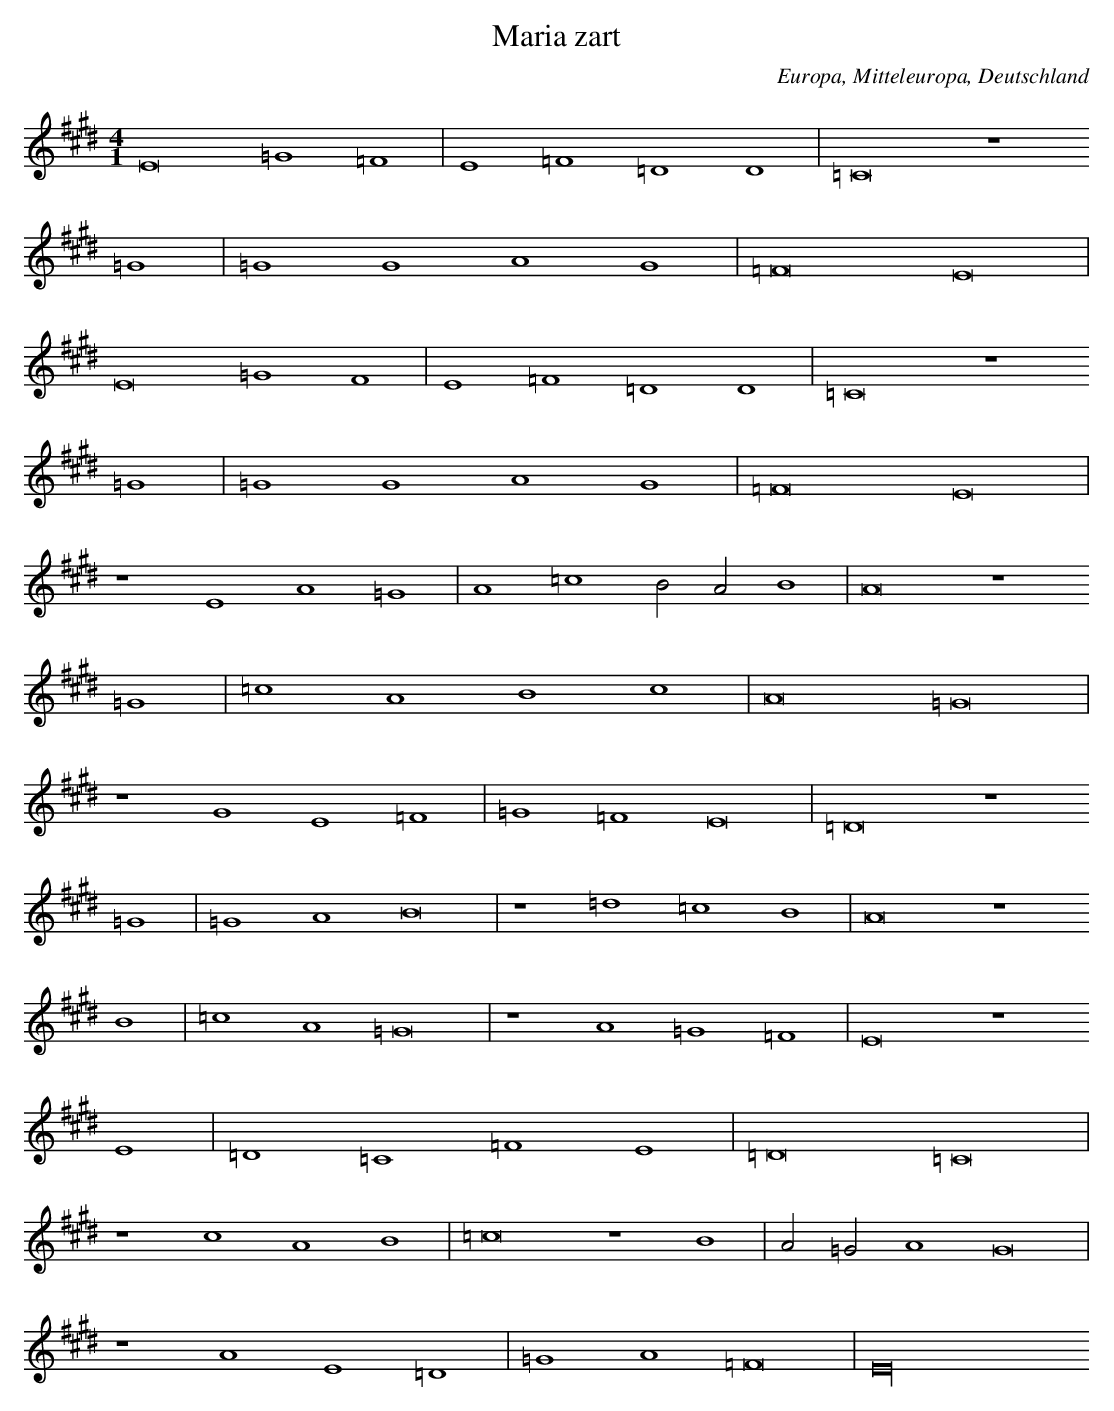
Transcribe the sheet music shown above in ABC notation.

X:1
T: Maria zart
O: Europa, Mitteleuropa, Deutschland
M: 4/1
L: 1/2
K: E
E4=G2=F2 | E2=F2=D2D2 | =C4z2
=G2 | =G2G2A2G2 | =F4E4 |
E4=G2F2 | E2=F2=D2D2 | =C4z2
=G2 | =G2G2A2G2 | =F4E4 |
z2E2A2=G2 | A2=c2BAB2 | A4z2
=G2 | =c2A2B2c2 | A4=G4 |
z2G2E2=F2 | =G2=F2E4 | =D4z2
=G2 | =G2A2B4 | z2=d2=c2B2 | A4z2
B2 | =c2A2=G4 | z2A2=G2=F2 | E4z2
E2 | =D2=C2=F2E2 | =D4=C4 |
z2c2A2B2 | =c4z2B2 | A=GA2G4 |
z2A2E2=D2 | =G2A2=F4 | E8
